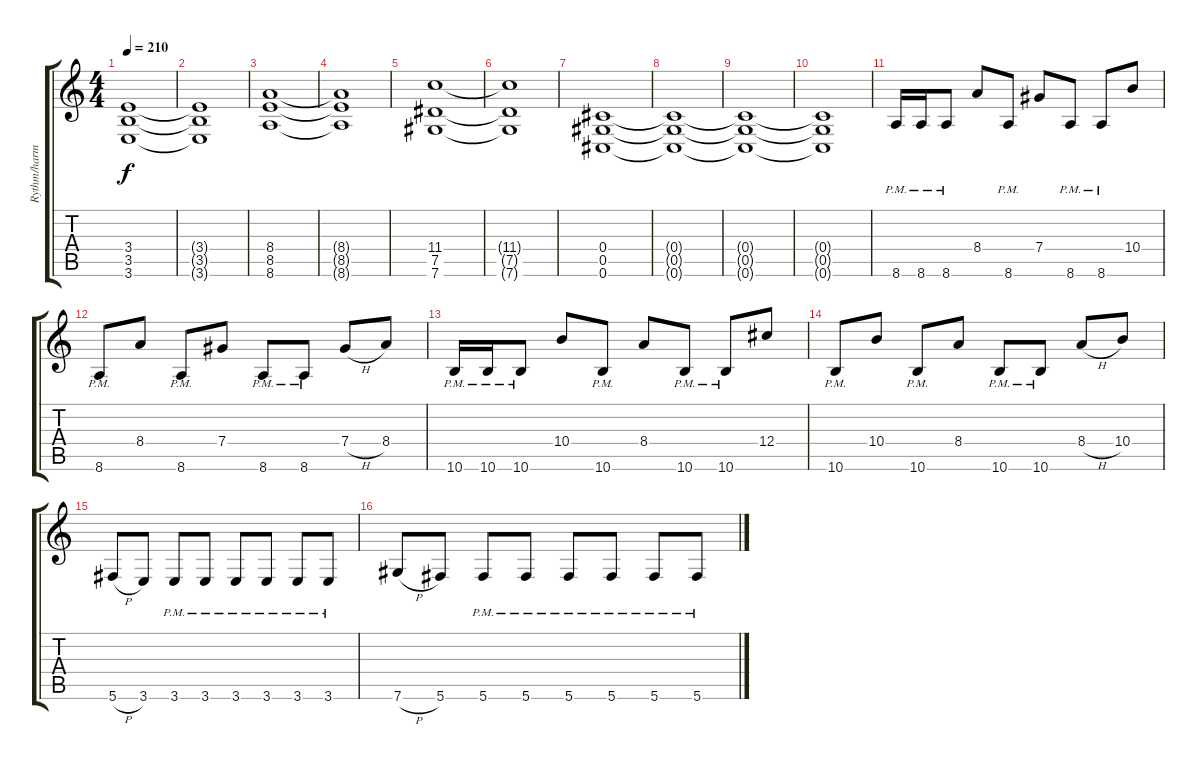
\track ("Rythm/harmonies" "Rythm/harm") {instrument distortionguitar}
\staff {score tabs}
\tuning (Eb4 Bb3 Gb3 Db3 Ab2 Db2) {hide}
\ts (4 4)
\tempo 210
\clef g2
\ks c
(3.4 3.5 3.6).1{dy f} |
(3.4{t} 3.5{t} 3.6{t}).1 |
(8.4 8.5 8.6).1 |
(8.4{t} 8.5{t} 8.6{t}).1 |
(11.4 7.5 7.6).1 |
(11.4{t} 7.5{t} 7.6{t}).1 |
(0.4 0.5 0.6).1 |
(0.4{t} 0.5{t} 0.6{t}).1 |
(0.4{t} 0.5{t} 0.6{t}).1 |
(0.4{t} 0.5{t} 0.6{t}).1 |
8.6{pm}.16 8.6{pm}.16 8.6{pm}.8 8.4.8 8.6{pm}.8 7.4.8 8.6{pm}.8 8.6{pm}.8 10.4.8 |
8.6{pm}.8 8.4.8 8.6{pm}.8 7.4.8 8.6{pm}.8 8.6{pm}.8 7.4{h}.8 8.4.8 |
10.6{pm}.16 10.6{pm}.16 10.6{pm}.8 10.4.8 10.6{pm}.8 8.4.8 10.6{pm}.8 10.6{pm}.8 12.4.8 |
10.6{pm}.8 10.4.8 10.6{pm}.8 8.4.8 10.6{pm}.8 10.6{pm}.8 8.4{h}.8 10.4.8 |
5.6{h}.8 3.6.8 3.6{pm}.8 3.6{pm}.8 3.6{pm}.8 3.6{pm}.8 3.6{pm}.8 3.6{pm}.8 |
7.6{h}.8 5.6.8 5.6{pm}.8 5.6{pm}.8 5.6{pm}.8 5.6{pm}.8 5.6{pm}.8 5.6{pm}.8
